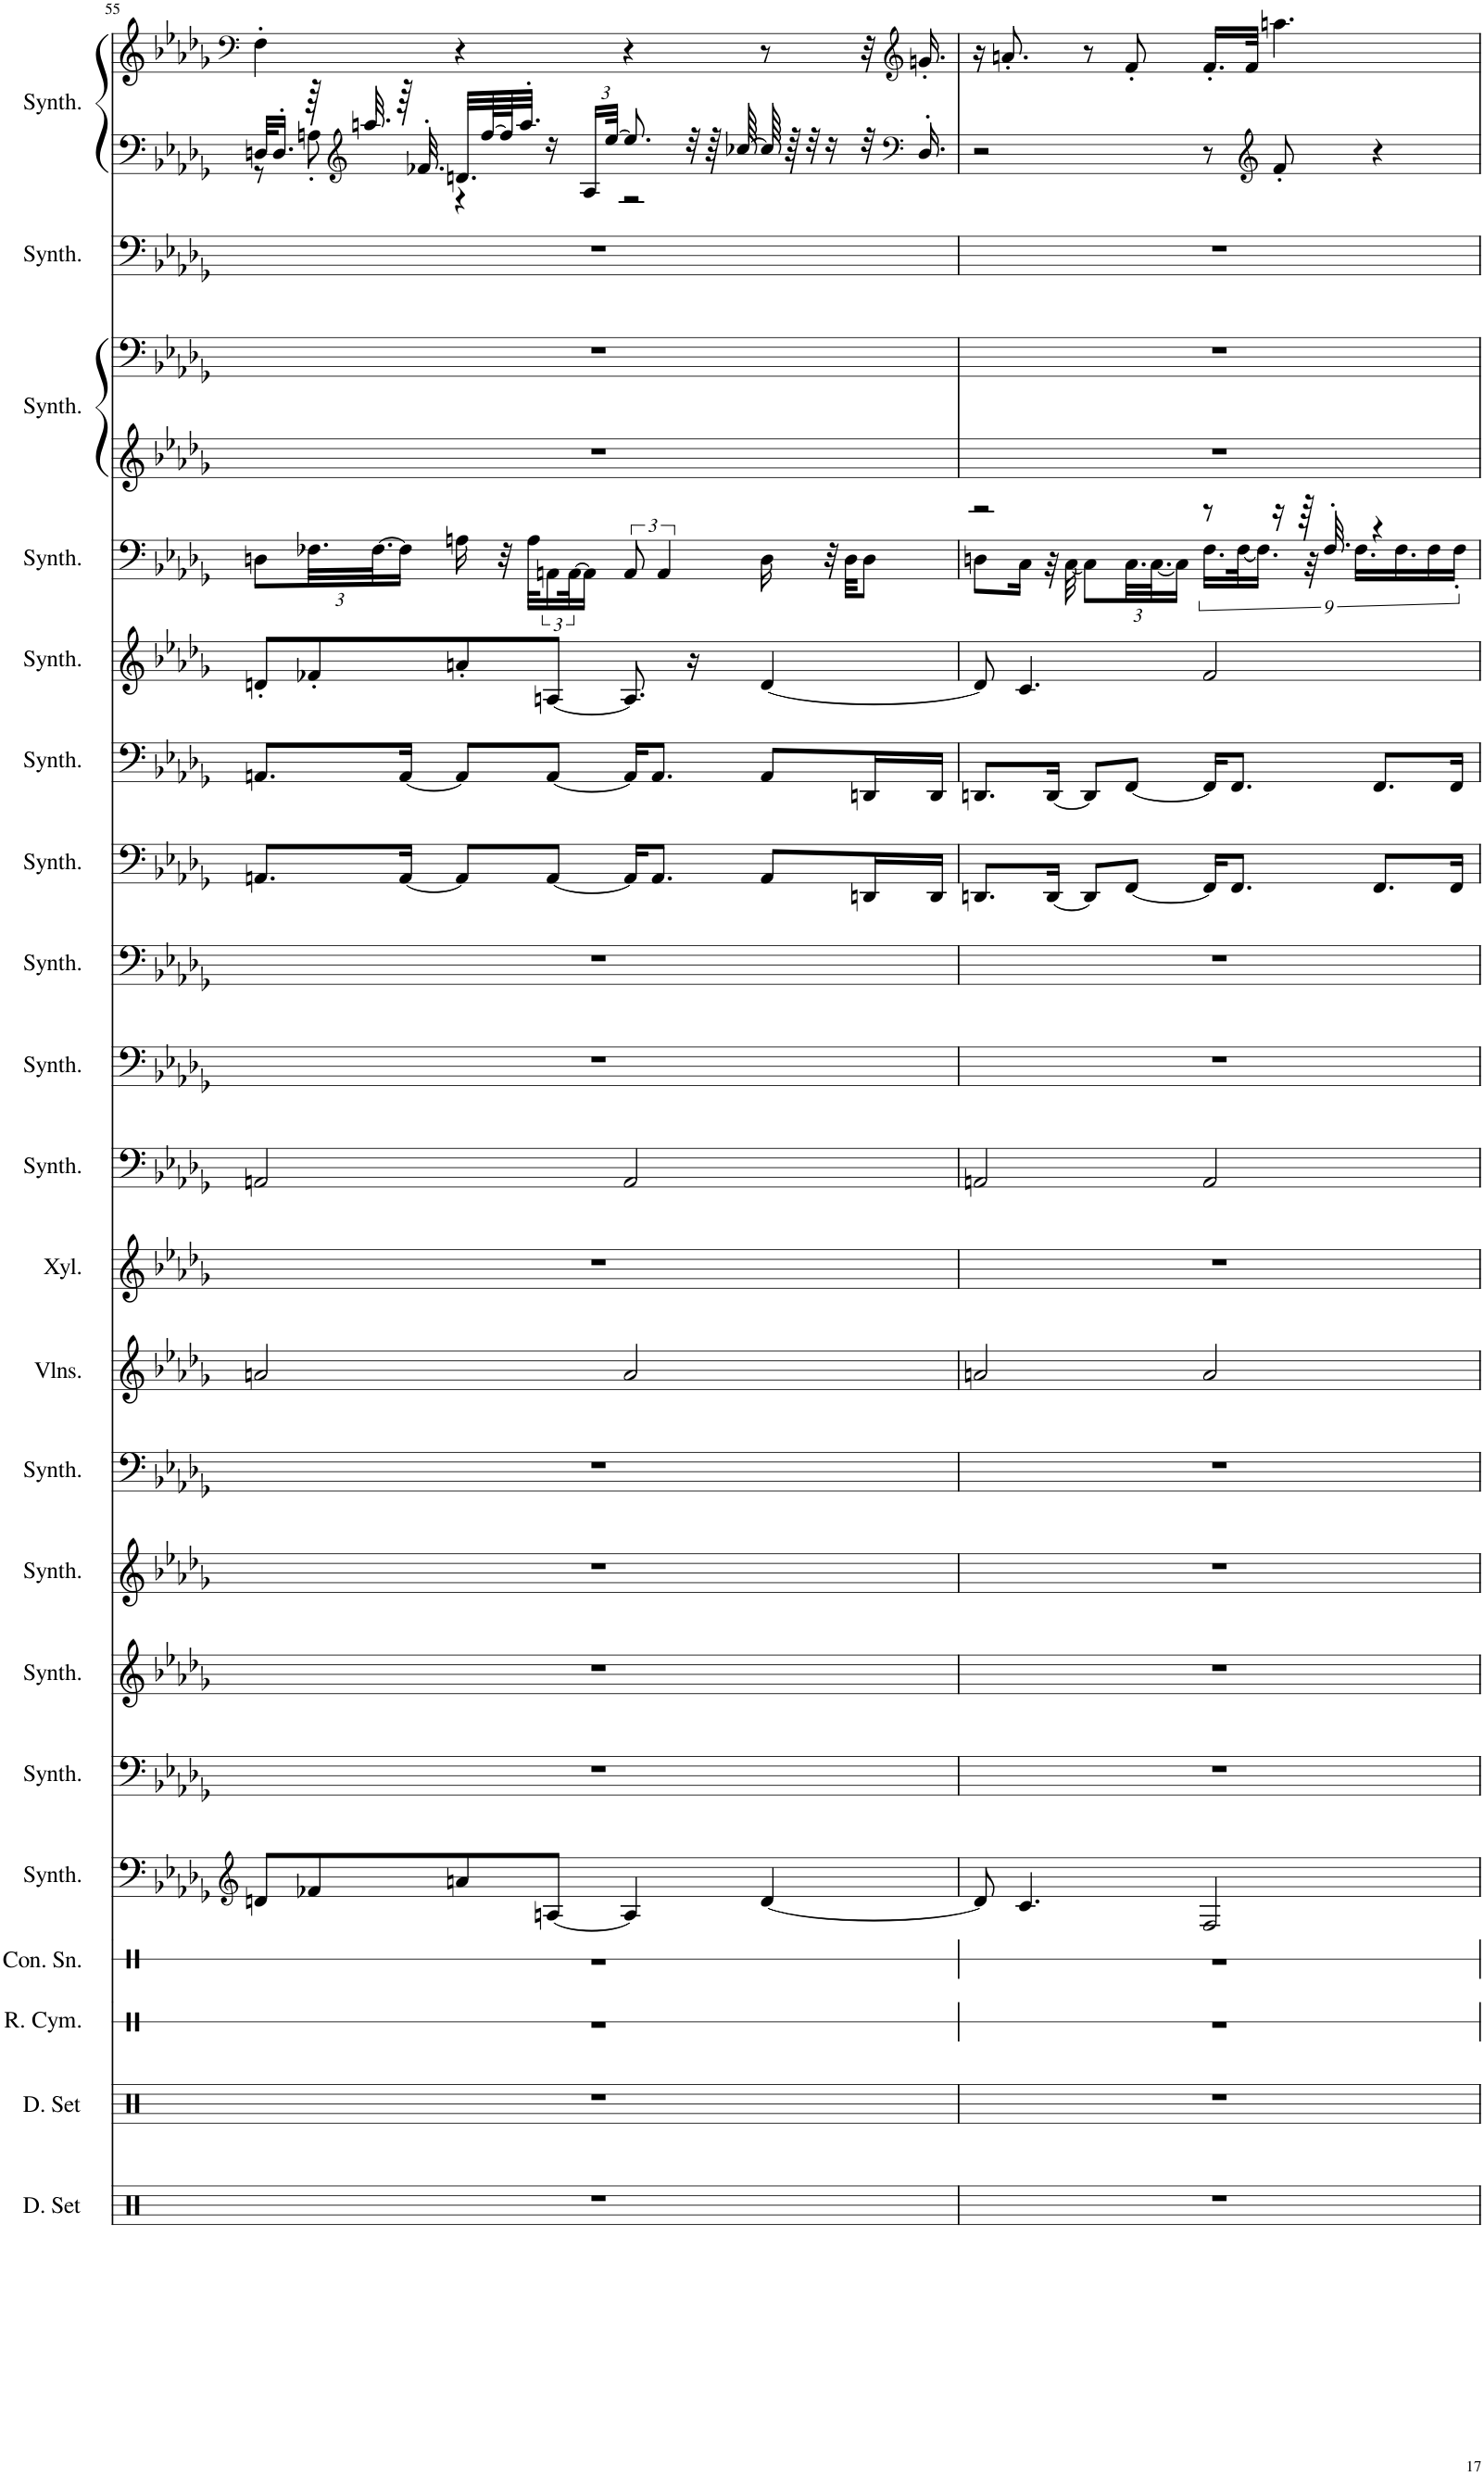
**kern	**kern	**kern	**kern	**kern	**kern	**kern	**kern	**kern	**kern	**kern	**kern	**kern	**kern	**kern	**kern	**kern	**kern	**kern	**kern	**kern	**kern	**kern
*part21	*part20	*part19	*part18	*part17	*part16	*part15	*part14	*part13	*part12	*part11	*part10	*part9	*part8	*part7	*part6	*part5	*part4	*part3	*part3	*part2	*part1	*part1
*staff23	*staff22	*staff21	*staff20	*staff19	*staff18	*staff17	*staff16	*staff15	*staff14	*staff13	*staff12	*staff11	*staff10	*staff9	*staff8	*staff7	*staff6	*staff5	*staff4	*staff3	*staff2	*staff1
*I"Drumset	*I"Drumset	*I"Ride Cymbal	*I"Concert Snare Drum	*I"Square Synthesizer	*I"Brass Synthesizer	*I"Saw Synthesizer	*I"Effect Synthesizer	*I"Effect Synthesizer	*I"Violins	*I"Xylophone	*I"Saw Synthesizer	*I"Pad Synthesizer	*I"Bass Synthesizer	*I"Effect Synthesizer	*I"Bass Synthesizer	*I"Saw Synthesizer	*I"Square Synthesizer	*I"Pad Synthesizer	*	*I"Effect Synthesizer	*I"Saw Synthesizer	*
*I'D. Set	*I'D. Set	*I'R. Cym.	*I'Con. Sn.	*I'Synth.	*I'Synth.	*I'Synth.	*I'Synth.	*I'Synth.	*I'Vlns.	*I'Xyl.	*I'Synth.	*I'Synth.	*I'Synth.	*I'Synth.	*I'Synth.	*I'Synth.	*I'Synth.	*I'Synth.	*	*I'Synth.	*I'Synth.	*
!!LO:PB:g=z
*clefX	*clefX	*clefX	*clefX	*clefG2	*clefF4	*clefG2	*clefG2	*clefF4	*clefG2	*clefG2	*clefF4	*clefF4	*clefF4	*clefF4	*clefF4	*clefG2	*clefF4	*clefG2	*clefF4	*clefF4	*clefF4	*clefF4
*	*	*	*	*	*	*	*	*	*	*Trd-7c-12	*	*	*	*	*	*	*	*	*	*	*	*
*k[]	*k[]	*k[]	*k[]	*k[b-e-a-d-g-]	*k[b-e-a-d-g-]	*k[b-e-a-d-g-]	*k[b-e-a-d-g-]	*k[b-e-a-d-g-]	*k[b-e-a-d-g-]	*k[b-e-a-d-g-]	*k[b-e-a-d-g-]	*k[b-e-a-d-g-]	*k[b-e-a-d-g-]	*k[b-e-a-d-g-]	*k[b-e-a-d-g-]	*k[b-e-a-d-g-]	*k[b-e-a-d-g-]	*k[b-e-a-d-g-]	*k[b-e-a-d-g-]	*k[b-e-a-d-g-]	*k[b-e-a-d-g-]	*k[b-e-a-d-g-]
*M4/4	*M4/4	*M4/4	*M4/4	*M4/4	*M4/4	*M4/4	*M4/4	*M4/4	*M4/4	*M4/4	*M4/4	*M4/4	*M4/4	*M4/4	*M4/4	*M4/4	*M4/4	*M4/4	*M4/4	*M4/4	*M4/4	*M4/4
=55	=55	=55	=55	=55	=55	=55	=55	=55	=55	=55	=55	=55	=55	=55	=55	=55	=55	=55	=55	=55	=55	=55
*	*	*	*	*	*	*	*	*	*	*	*	*	*	*	*	*	*	*	*	*	*^	*
1r	1r	1r	1r	8dn/L	1r	1r	1r	1r	2an/	1r	2AAn/	1r	1r	8.AAn/L	8.AAn/L	8dn'/L	8Dn\L	1r	1r	1r	32Dn/KLL	8r	4F'\
.	.	.	.	.	.	.	.	.	.	.	.	.	.	.	.	.	.	.	.	.	16.D'/JJ	.	.
*	*	*	*	*	*	*	*	*	*	*	*	*	*	*	*	*	*Xbrackettup	*	*	*	*	*	*
.	.	.	.	8f-X/	.	.	.	.	.	.	.	.	.	.	.	8f-X'/	48.F-X\LL	.	.	.	64r	8An'\	.
*	*	*	*	*	*	*	*	*	*	*	*	*	*	*	*	*	*	*	*	*	*clefG2	*	*
.	.	.	.	.	.	.	.	.	.	.	.	.	.	.	.	.	.	.	.	.	32.aan/	.	.
.	.	.	.	.	.	.	.	.	.	.	.	.	.	.	.	.	[48.F-\J	.	.	.	.	.	.
.	.	.	.	.	.	.	.	.	.	.	.	.	.	[16AA/Jk	[16AA/Jk	.	16F-\JJ]	.	.	.	64r	.	.
.	.	.	.	.	.	.	.	.	.	.	.	.	.	.	.	.	.	.	.	.	32.f-X'/	.	.
.	.	.	.	8an/	.	.	.	.	.	.	.	.	.	8AA/L]	8AA/L]	8an'/	16An\	.	.	.	32.dn/LLL	4r	4r
.	.	.	.	.	.	.	.	.	.	.	.	.	.	.	.	.	.	.	.	.	[64ff/L	.	.
.	.	.	.	.	.	.	.	.	.	.	.	.	.	.	.	.	32r	.	.	.	64ff/J]	.	.
.	.	.	.	.	.	.	.	.	.	.	.	.	.	.	.	.	.	.	.	.	32.aa'/JJJ	.	.
.	.	.	.	.	.	.	.	.	.	.	.	.	.	.	.	.	32A\KLL	.	.	.	.	.	.
*	*	*	*	*	*	*	*	*	*	*	*	*	*	*	*	*	*brackettup	*	*	*	*	*	*
.	.	.	.	[8An/J	.	.	.	.	.	.	.	.	.	[8AA/J	[8AA/J	[8An/J	24AAn\	.	.	.	16r	.	.
.	.	.	.	.	.	.	.	.	.	.	.	.	.	.	.	.	[48AA\K	.	.	.	.	.	.
*	*	*	*	*	*	*	*	*	*	*	*	*	*	*	*	*	*	*	*	*	*Xbrackettup	*	*
.	.	.	.	.	.	.	.	.	.	.	.	.	.	.	.	.	16AA\JJ]	.	.	.	24A/LL	.	.
.	.	.	.	.	.	.	.	.	.	.	.	.	.	.	.	.	.	.	.	.	[48ee-/JJk	.	.
.	.	.	.	4A/]	.	.	.	.	2a/	.	2AA/	.	.	16AA/KL]	16AA/KL]	8.A/]	12AA/	.	.	.	8.ee-/]	2r	4r
.	.	.	.	.	.	.	.	.	.	.	.	.	.	8.AA/J	8.AA/J	.	.	.	.	.	.	.	.
.	.	.	.	.	.	.	.	.	.	.	.	.	.	.	.	.	6AA/	.	.	.	.	.	.
.	.	.	.	.	.	.	.	.	.	.	.	.	.	.	.	16r	.	.	.	.	32r	.	.
.	.	.	.	.	.	.	.	.	.	.	.	.	.	.	.	.	.	.	.	.	64r	.	.
.	.	.	.	.	.	.	.	.	.	.	.	.	.	.	.	.	.	.	.	.	[64cc-X/	.	.
.	.	.	.	[4d/	.	.	.	.	.	.	.	.	.	8AA/L	8AA/L	[4d/	16D\	.	.	.	64cc-/]	.	8r
.	.	.	.	.	.	.	.	.	.	.	.	.	.	.	.	.	.	.	.	.	64r	.	.
.	.	.	.	.	.	.	.	.	.	.	.	.	.	.	.	.	.	.	.	.	32r	.	.
.	.	.	.	.	.	.	.	.	.	.	.	.	.	.	.	.	32r	.	.	.	16r	.	.
.	.	.	.	.	.	.	.	.	.	.	.	.	.	.	.	.	32D\KKL	.	.	.	.	.	.
.	.	.	.	.	.	.	.	.	.	.	.	.	.	16DDn/L	16DDn/L	.	8D\J	.	.	.	32r	.	32r
*	*	*	*	*	*	*	*	*	*	*	*	*	*	*	*	*	*	*	*	*	*clefF4	*	*clefG2
.	.	.	.	.	.	.	.	.	.	.	.	.	.	.	.	.	.	.	.	.	16.D'/	.	16.gn'/
.	.	.	.	.	.	.	.	.	.	.	.	.	.	16DD/JJ	16DD/JJ	.	.	.	.	.	.	.	.
*	*	*	*	*	*	*	*	*	*	*	*	*	*	*	*	*	*	*	*	*	*v	*v	*
=56	=56	=56	=56	=56	=56	=56	=56	=56	=56	=56	=56	=56	=56	=56	=56	=56	=56	=56	=56	=56	=56	=56
*	*	*	*	*	*	*	*	*	*	*	*	*	*	*	*	*	*^	*	*	*	*	*
1r	1r	1r	1r	8d/]	1r	1r	1r	1r	2an/	1r	2AAn/	1r	1r	8.DDn/L	8.DDn/L	8d/]	2r	8Dn\L	1r	1r	1r	2r	16r
.	.	.	.	.	.	.	.	.	.	.	.	.	.	.	.	.	.	.	.	.	.	.	8.an'/
.	.	.	.	4.c/	.	.	.	.	.	.	.	.	.	.	.	4.c/	.	16C\Jk	.	.	.	.	.
.	.	.	.	.	.	.	.	.	.	.	.	.	.	[16DD/Jk	[16DD/Jk	.	.	32r	.	.	.	.	.
.	.	.	.	.	.	.	.	.	.	.	.	.	.	.	.	.	.	[32C\	.	.	.	.	.
.	.	.	.	.	.	.	.	.	.	.	.	.	.	8DD/L]	8DD/L]	.	.	8C\L]	.	.	.	.	8r
*	*	*	*	*	*	*	*	*	*	*	*	*	*	*	*	*	*	*Xbrackettup	*	*	*	*	*
.	.	.	.	.	.	.	.	.	.	.	.	.	.	[8FF/J	[8FF/J	.	.	48.C\LL	.	.	.	.	8f'/
.	.	.	.	.	.	.	.	.	.	.	.	.	.	.	.	.	.	[48.C\J	.	.	.	.	.
.	.	.	.	.	.	.	.	.	.	.	.	.	.	.	.	.	.	16C\JJ]	.	.	.	.	.
*	*	*	*	*	*	*	*	*	*	*	*	*	*	*	*	*	*	*brackettup	*	*	*	*	*
.	.	.	.	2F/	.	.	.	.	2a/	.	2AA/	.	.	16FF/KL]	16FF/KL]	2f/	8r	18.F\LL	.	.	.	8r	16.f'/LL
.	.	.	.	.	.	.	.	.	.	.	.	.	.	8.FF/J	8.FF/J	.	.	.	.	.	.	.	.
.	.	.	.	.	.	.	.	.	.	.	.	.	.	.	.	.	.	[36F\K	.	.	.	.	.
.	.	.	.	.	.	.	.	.	.	.	.	.	.	.	.	.	.	.	.	.	.	.	32f/JJk
.	.	.	.	.	.	.	.	.	.	.	.	.	.	.	.	.	.	18.F\JJ]	.	.	.	.	.
*	*	*	*	*	*	*	*	*	*	*	*	*	*	*	*	*	*	*	*	*	*	*clefG2	*
.	.	.	.	.	.	.	.	.	.	.	.	.	.	.	.	.	16r	.	.	.	.	8f'/	4.aan\
.	.	.	.	.	.	.	.	.	.	.	.	.	.	.	.	.	64r	.	.	.	.	.	.
.	.	.	.	.	.	.	.	.	.	.	.	.	.	.	.	.	.	36r	.	.	.	.	.
.	.	.	.	.	.	.	.	.	.	.	.	.	.	.	.	.	32.F'/	.	.	.	.	.	.
.	.	.	.	.	.	.	.	.	.	.	.	.	.	.	.	.	.	5760ryy	.	.	.	.	.
.	.	.	.	.	.	.	.	.	.	.	.	.	.	.	.	.	.	18.F\LL	.	.	.	.	.
.	.	.	.	.	.	.	.	.	.	.	.	.	.	8.FF/L	8.FF/L	.	4r	.	.	.	.	4r	.
.	.	.	.	.	.	.	.	.	.	.	.	.	.	.	.	.	.	18.F\	.	.	.	.	.
.	.	.	.	.	.	.	.	.	.	.	.	.	.	.	.	.	.	18F\	.	.	.	.	.
.	.	.	.	.	.	.	.	.	.	.	.	.	.	16FF/Jk	16FF/Jk	.	.	.	.	.	.	.	.
.	.	.	.	.	.	.	.	.	.	.	.	.	.	.	.	.	.	18F'\JJ	.	.	.	.	.
5760ryy	5760ryy	5760ryy	5760ryy	5760ryy	5760ryy	5760ryy	5760ryy	5760ryy	5760ryy	5760ryy	5760ryy	5760ryy	5760ryy	5760ryy	5760ryy	5760ryy	5760ryy	.	5760ryy	5760ryy	5760ryy	5760ryy	5760ryy
*	*	*	*	*	*	*	*	*	*	*	*	*	*	*	*	*	*v	*v	*	*	*	*	*
=	=	=	=	=	=	=	=	=	=	=	=	=	=	=	=	=	=	=	=	=	=	=
*-	*-	*-	*-	*-	*-	*-	*-	*-	*-	*-	*-	*-	*-	*-	*-	*-	*-	*-	*-	*-	*-	*-
